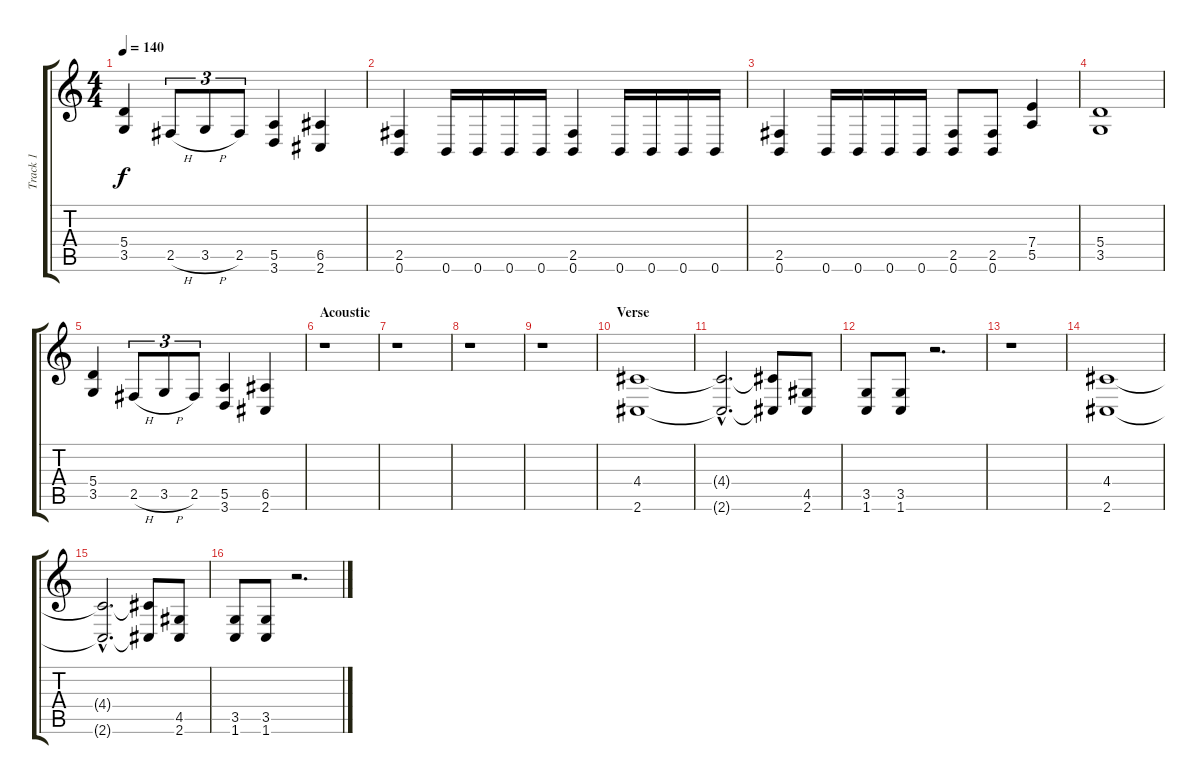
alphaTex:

\track ("Track 1" "Track 1") {instrument distortionguitar}
\staff {score tabs}
\tuning (B3 Gb3 D3 A2 E2 B1) {hide}
\ts (4 4)
\tempo 140
\clef g2
\ks c
(5.4 3.5).4{dy f} 2.5{h}.8{tu (3 2)} 3.5{h}.8{tu (3 2)} 2.5.8{tu (3 2)} (5.5 3.6).4 (6.5 2.6).4 |
(2.5 0.6).4 0.6.16 0.6.16 0.6.16 0.6.16 (2.5 0.6).4 0.6.16 0.6.16 0.6.16 0.6.16 |
(2.5 0.6).4 0.6.16 0.6.16 0.6.16 0.6.16 (2.5 0.6).8 (2.5 0.6).8 (7.4 5.5).4 |
(5.4 3.5).1 |
(5.4 3.5).4 2.5{h}.8{tu (3 2)} 3.5{h}.8{tu (3 2)} 2.5.8{tu (3 2)} (5.5 3.6).4 (6.5 2.6).4 |
\section ("" "Acoustic")
r.1{instrument overdrivenguitar} |
r.1{instrument overdrivenguitar} |
r.1{instrument overdrivenguitar} |
r.1{instrument overdrivenguitar} |
\section ("" "Verse")
(4.4 2.6).1{instrument overdrivenguitar} |
(4.4{hac t} 2.6{hac t}).2{d} (4.4{t} 2.6{t}).8 (4.5 2.6).8{instrument overdrivenguitar} |
(3.5 1.6).8{instrument overdrivenguitar} (3.5 1.6).8 r.2{d} |
r.1 |
(4.4 2.6).1{instrument overdrivenguitar} |
(4.4{hac t} 2.6{hac t}).2{d} (4.4{t} 2.6{t}).8 (4.5 2.6).8{instrument overdrivenguitar} |
(3.5 1.6).8{instrument overdrivenguitar} (3.5 1.6).8 r.2{d}
